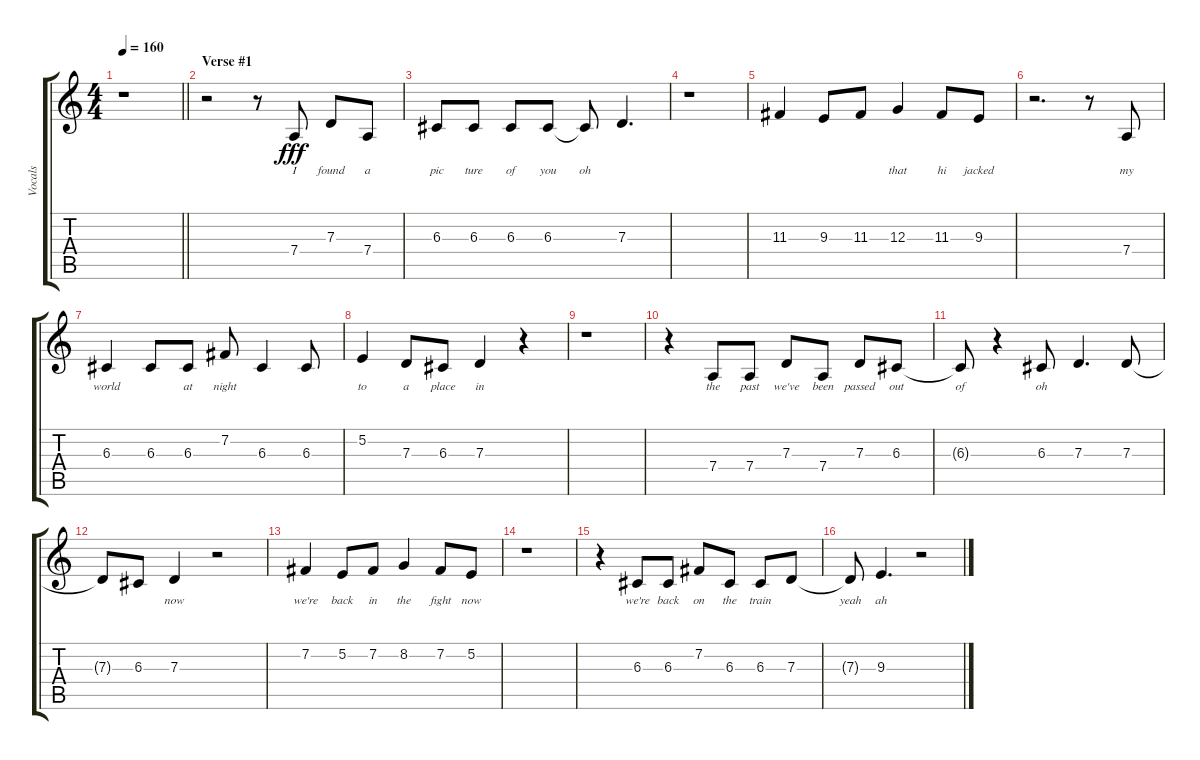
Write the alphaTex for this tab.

\track ("Vocals" "Vocals") {instrument flute}
\staff {score tabs}
\tuning (E4 B3 G3 D3 A2 E2) {hide}
\ts (4 4)
\tempo 160
\clef g2
\barLineRight lightlight
\ks c
r.1{dy fff} |
\section ("" "Verse #1")
r.2 r.8 7.4.8{lyrics (0 "I") lyrics (1 "") lyrics (2 "") lyrics (3 "") lyrics (4 "")} 7.3.8{lyrics (0 "found") lyrics (1 "") lyrics (2 "") lyrics (3 "") lyrics (4 "")} 7.4.8{lyrics (0 "a") lyrics (1 "") lyrics (2 "") lyrics (3 "") lyrics (4 "")} |
6.3.8{lyrics (0 "pic") lyrics (1 "") lyrics (2 "") lyrics (3 "") lyrics (4 "")} 6.3.8{lyrics (0 "ture") lyrics (1 "") lyrics (2 "") lyrics (3 "") lyrics (4 "")} 6.3.8{lyrics (0 "of") lyrics (1 "") lyrics (2 "") lyrics (3 "") lyrics (4 "")} 6.3.8{lyrics (0 "you") lyrics (1 "") lyrics (2 "") lyrics (3 "") lyrics (4 "")} 6.3{t}.8{lyrics (0 "oh") lyrics (1 "") lyrics (2 "") lyrics (3 "") lyrics (4 "")} 7.3.4{d lyrics (0 "") lyrics (1 "") lyrics (2 "") lyrics (3 "") lyrics (4 "")} |
r.1 |
11.3.4{lyrics (0 "") lyrics (1 "") lyrics (2 "") lyrics (3 "") lyrics (4 "")} 9.3.8{lyrics (0 "") lyrics (1 "") lyrics (2 "") lyrics (3 "") lyrics (4 "")} 11.3.8{lyrics (0 "") lyrics (1 "") lyrics (2 "") lyrics (3 "") lyrics (4 "")} 12.3.4{lyrics (0 "that") lyrics (1 "") lyrics (2 "") lyrics (3 "") lyrics (4 "")} 11.3.8{lyrics (0 "hi") lyrics (1 "") lyrics (2 "") lyrics (3 "") lyrics (4 "")} 9.3.8{lyrics (0 "jacked") lyrics (1 "") lyrics (2 "") lyrics (3 "") lyrics (4 "")} |
r.2{d} r.8 7.4.8{lyrics (0 "my") lyrics (1 "") lyrics (2 "") lyrics (3 "") lyrics (4 "")} |
6.3.4{lyrics (0 "world") lyrics (1 "") lyrics (2 "") lyrics (3 "") lyrics (4 "")} 6.3.8{lyrics (0 "") lyrics (1 "") lyrics (2 "") lyrics (3 "") lyrics (4 "")} 6.3.8{lyrics (0 "at") lyrics (1 "") lyrics (2 "") lyrics (3 "") lyrics (4 "")} 7.2.8{lyrics (0 "night") lyrics (1 "") lyrics (2 "") lyrics (3 "") lyrics (4 "")} 6.3.4{lyrics (0 "") lyrics (1 "") lyrics (2 "") lyrics (3 "") lyrics (4 "")} 6.3.8{lyrics (0 "") lyrics (1 "") lyrics (2 "") lyrics (3 "") lyrics (4 "")} |
5.2.4{lyrics (0 "to") lyrics (1 "") lyrics (2 "") lyrics (3 "") lyrics (4 "")} 7.3.8{lyrics (0 "a") lyrics (1 "") lyrics (2 "") lyrics (3 "") lyrics (4 "")} 6.3.8{lyrics (0 "place") lyrics (1 "") lyrics (2 "") lyrics (3 "") lyrics (4 "")} 7.3.4{lyrics (0 "in") lyrics (1 "") lyrics (2 "") lyrics (3 "") lyrics (4 "")} r.4 |
r.1 |
r.4 7.4.8{lyrics (0 "the") lyrics (1 "") lyrics (2 "") lyrics (3 "") lyrics (4 "")} 7.4.8{lyrics (0 "past") lyrics (1 "") lyrics (2 "") lyrics (3 "") lyrics (4 "")} 7.3.8{lyrics (0 "we've") lyrics (1 "") lyrics (2 "") lyrics (3 "") lyrics (4 "")} 7.4.8{lyrics (0 "been") lyrics (1 "") lyrics (2 "") lyrics (3 "") lyrics (4 "")} 7.3.8{lyrics (0 "passed") lyrics (1 "") lyrics (2 "") lyrics (3 "") lyrics (4 "")} 6.3.8{lyrics (0 "out") lyrics (1 "") lyrics (2 "") lyrics (3 "") lyrics (4 "")} |
6.3{t}.8{lyrics (0 "of") lyrics (1 "") lyrics (2 "") lyrics (3 "") lyrics (4 "")} r.4 6.3.8{lyrics (0 "oh") lyrics (1 "") lyrics (2 "") lyrics (3 "") lyrics (4 "")} 7.3.4{d lyrics (0 "") lyrics (1 "") lyrics (2 "") lyrics (3 "") lyrics (4 "")} 7.3.8{lyrics (0 "") lyrics (1 "") lyrics (2 "") lyrics (3 "") lyrics (4 "")} |
7.3{t}.8{lyrics (0 "") lyrics (1 "") lyrics (2 "") lyrics (3 "") lyrics (4 "")} 6.3.8{lyrics (0 "") lyrics (1 "") lyrics (2 "") lyrics (3 "") lyrics (4 "")} 7.3.4{lyrics (0 "now") lyrics (1 "") lyrics (2 "") lyrics (3 "") lyrics (4 "")} r.2 |
7.2.4{lyrics (0 "we're") lyrics (1 "") lyrics (2 "") lyrics (3 "") lyrics (4 "")} 5.2.8{lyrics (0 "back") lyrics (1 "") lyrics (2 "") lyrics (3 "") lyrics (4 "")} 7.2.8{lyrics (0 "in") lyrics (1 "") lyrics (2 "") lyrics (3 "") lyrics (4 "")} 8.2.4{lyrics (0 "the") lyrics (1 "") lyrics (2 "") lyrics (3 "") lyrics (4 "")} 7.2.8{lyrics (0 "fight") lyrics (1 "") lyrics (2 "") lyrics (3 "") lyrics (4 "")} 5.2.8{lyrics (0 "now") lyrics (1 "") lyrics (2 "") lyrics (3 "") lyrics (4 "")} |
r.1 |
r.4 6.3.8{lyrics (0 "we're") lyrics (1 "") lyrics (2 "") lyrics (3 "") lyrics (4 "")} 6.3.8{lyrics (0 "back") lyrics (1 "") lyrics (2 "") lyrics (3 "") lyrics (4 "")} 7.2.8{lyrics (0 "on") lyrics (1 "") lyrics (2 "") lyrics (3 "") lyrics (4 "")} 6.3.8{lyrics (0 "the") lyrics (1 "") lyrics (2 "") lyrics (3 "") lyrics (4 "")} 6.3.8{lyrics (0 "train") lyrics (1 "") lyrics (2 "") lyrics (3 "") lyrics (4 "")} 7.3.8{lyrics (0 "") lyrics (1 "") lyrics (2 "") lyrics (3 "") lyrics (4 "")} |
7.3{t}.8{lyrics (0 "yeah") lyrics (1 "") lyrics (2 "") lyrics (3 "") lyrics (4 "")} 9.3.4{d lyrics (0 "ah") lyrics (1 "") lyrics (2 "") lyrics (3 "") lyrics (4 "")} r.2
